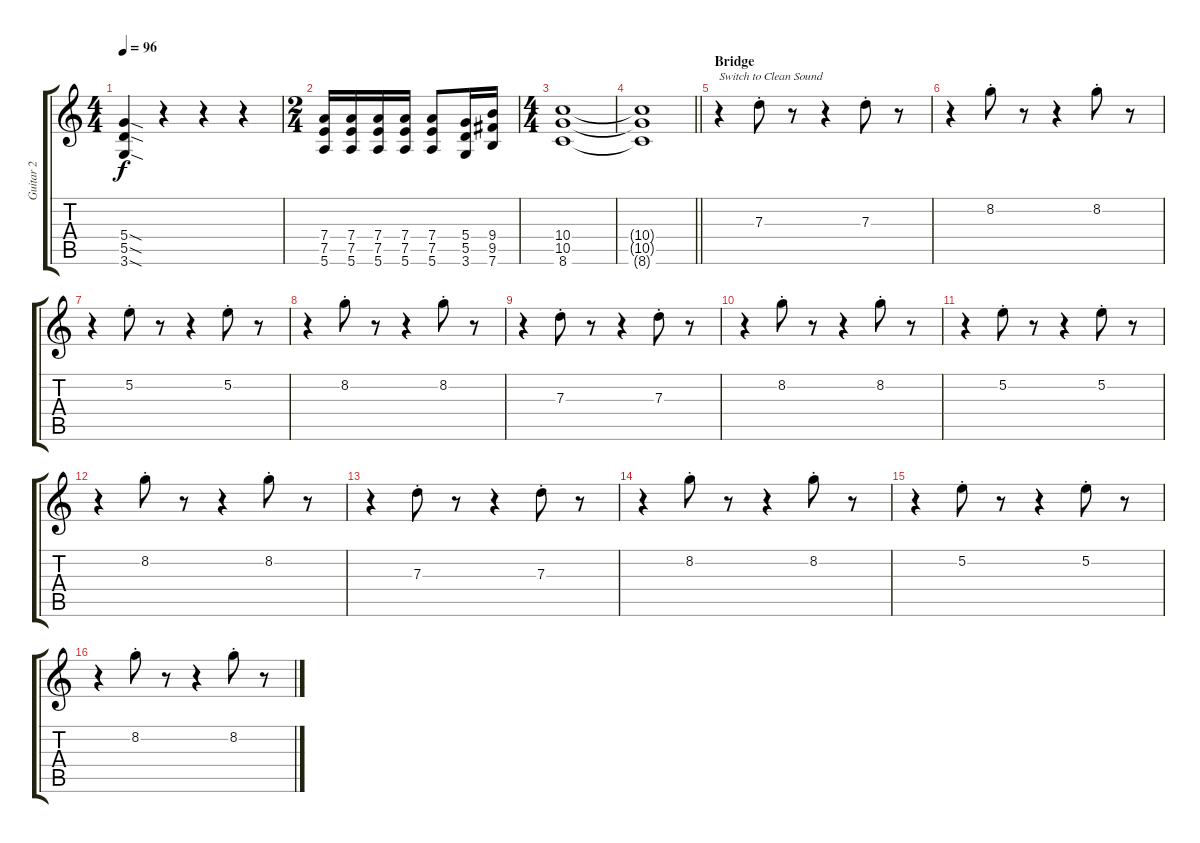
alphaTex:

\track ("Guitar 2" "Guitar 2") {instrument overdrivenguitar}
\staff {score tabs}
\tuning (E4 B3 G3 D3 A2 E2) {hide}
\ts (4 4)
\tempo 96
\clef g2
\ks c
(5.4{sod} 5.5{sod} 3.6{sod}).4{dy f} r.4 r.4 r.4 |
\ts (2 4)
(7.4 7.5 5.6).16 (7.4 7.5 5.6).16 (7.4 7.5 5.6).16 (7.4 7.5 5.6).16 (7.4 7.5 5.6).8 (5.4 5.5 3.6).16 (9.4 9.5 7.6).16 |
\ts (4 4)
(10.4 10.5 8.6).1 |
\barLineRight lightlight
(10.4{t} 10.5{t} 8.6{t}).1 |
\section ("" "Bridge")
r.4{txt "Switch to Clean Sound" instrument electricguitarclean} 7.3{st}.8 r.8 r.4 7.3{st}.8 r.8 |
r.4 8.2{st}.8 r.8 r.4 8.2{st}.8 r.8 |
r.4 5.2{st}.8 r.8 r.4 5.2{st}.8 r.8 |
r.4 8.2{st}.8 r.8 r.4 8.2{st}.8 r.8 |
r.4 7.3{st}.8 r.8 r.4 7.3{st}.8 r.8 |
r.4 8.2{st}.8 r.8 r.4 8.2{st}.8 r.8 |
r.4 5.2{st}.8 r.8 r.4 5.2{st}.8 r.8 |
r.4 8.2{st}.8 r.8 r.4 8.2{st}.8 r.8 |
r.4 7.3{st}.8 r.8 r.4 7.3{st}.8 r.8 |
r.4 8.2{st}.8 r.8 r.4 8.2{st}.8 r.8 |
r.4 5.2{st}.8 r.8 r.4 5.2{st}.8 r.8 |
r.4 8.2{st}.8 r.8 r.4 8.2{st}.8 r.8
